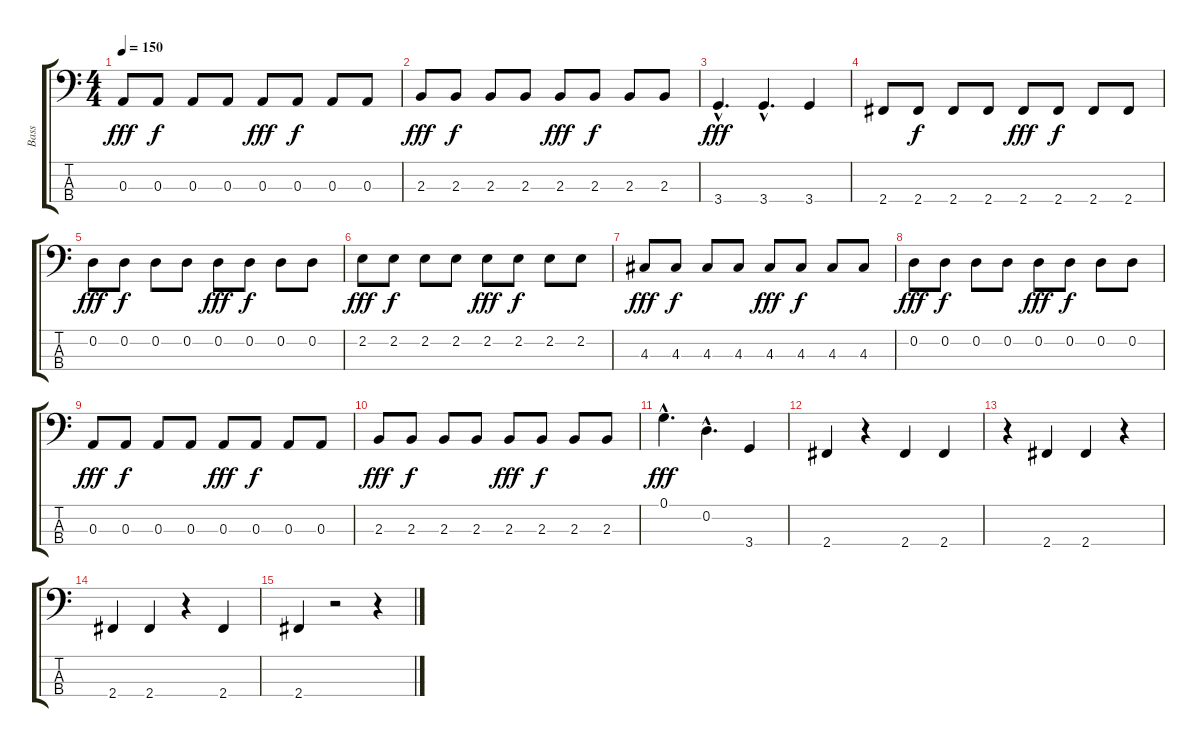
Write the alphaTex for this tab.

\track ("Bass" "Bass") {instrument electricbasspick}
\staff {score tabs}
\tuning (G2 D2 A1 E1) {hide}
\ts (4 4)
\tempo 150
\clef f4
\ks c
0.3.8{dy fff} 0.3.8{dy f} 0.3.8 0.3.8 0.3.8{dy fff} 0.3.8{dy f} 0.3.8 0.3.8 |
2.3.8{dy fff} 2.3.8{dy f} 2.3.8 2.3.8 2.3.8{dy fff} 2.3.8{dy f} 2.3.8 2.3.8 |
3.4{hac}.4{d dy fff} 3.4{hac}.4{d} 3.4.4 |
2.4.8 2.4.8{dy f} 2.4.8 2.4.8 2.4.8{dy fff} 2.4.8{dy f} 2.4.8 2.4.8 |
0.2.8{dy fff} 0.2.8{dy f} 0.2.8 0.2.8 0.2.8{dy fff} 0.2.8{dy f} 0.2.8 0.2.8 |
2.2.8{dy fff} 2.2.8{dy f} 2.2.8 2.2.8 2.2.8{dy fff} 2.2.8{dy f} 2.2.8 2.2.8 |
4.3.8{dy fff} 4.3.8{dy f} 4.3.8 4.3.8 4.3.8{dy fff} 4.3.8{dy f} 4.3.8 4.3.8 |
0.2.8{dy fff} 0.2.8{dy f} 0.2.8 0.2.8 0.2.8{dy fff} 0.2.8{dy f} 0.2.8 0.2.8 |
0.3.8{dy fff} 0.3.8{dy f} 0.3.8 0.3.8 0.3.8{dy fff} 0.3.8{dy f} 0.3.8 0.3.8 |
2.3.8{dy fff} 2.3.8{dy f} 2.3.8 2.3.8 2.3.8{dy fff} 2.3.8{dy f} 2.3.8 2.3.8 |
0.1{hac}.4{d dy fff} 0.2{hac}.4{d} 3.4.4 |
2.4.4 r.4 2.4.4 2.4.4 |
r.4 2.4.4 2.4.4 r.4 |
2.4.4 2.4.4 r.4 2.4.4 |
2.4.4 r.2 r.4
